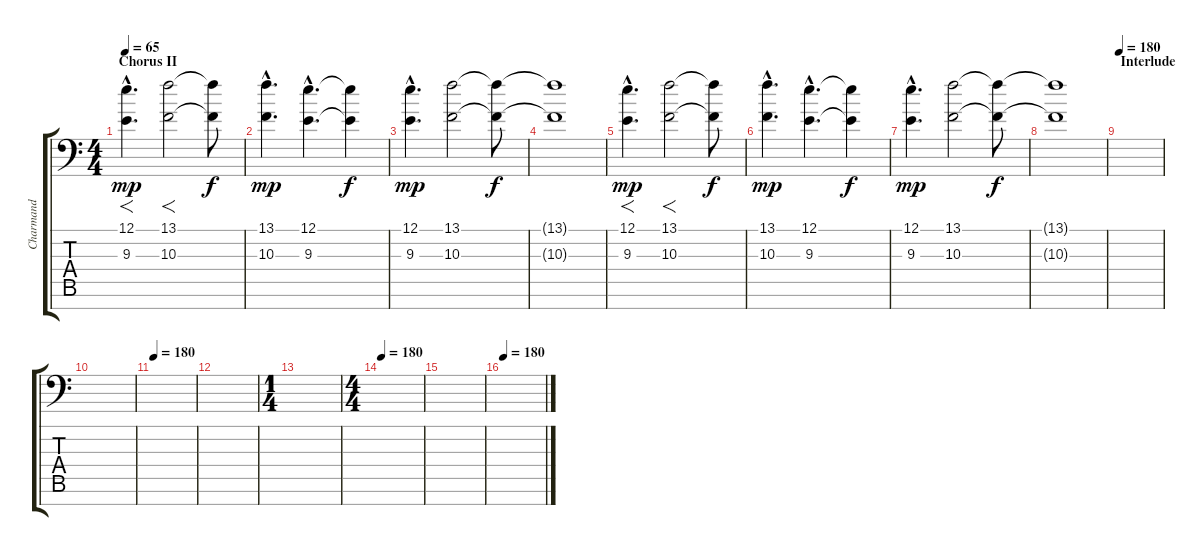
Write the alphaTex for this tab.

\track ("Charmand" "Charmand") {instrument stringensemble2}
\staff {score tabs}
\tuning (E4 B3 G3 D3 A2 E2 C-1) {hide}
\ts (4 4)
\section ("" "Chorus II")
\tempo 65
\clef f4
\ks c
(12.1{hac} 9.3{hac}).4{f d dy mp} (13.1 10.3).2{f} (13.1{t} 10.3{t}).8{dy f} |
(13.1{hac} 10.3{hac}).4{d dy mp} (12.1{hac} 9.3{hac}).4{d} (12.1{t} 9.3{t}).4{dy f} |
(12.1{hac} 9.3{hac}).4{d dy mp} (13.1 10.3).2 (13.1{t} 10.3{t}).8{dy f} |
(13.1{t} 10.3{t}).1 |
(12.1{hac} 9.3{hac}).4{f d dy mp} (13.1 10.3).2{f} (13.1{t} 10.3{t}).8{dy f} |
(13.1{hac} 10.3{hac}).4{d dy mp} (12.1{hac} 9.3{hac}).4{d} (12.1{t} 9.3{t}).4{dy f} |
(12.1{hac} 9.3{hac}).4{d dy mp} (13.1 10.3).2 (13.1{t} 10.3{t}).8{dy f} |
(13.1{t} 10.3{t}).1 |
\section ("" "Interlude")
\tempo 180
|
|
\tempo 180
|
|
\ts (1 4)
|
\ts (4 4)
\tempo 180
|
|
\tempo 180
